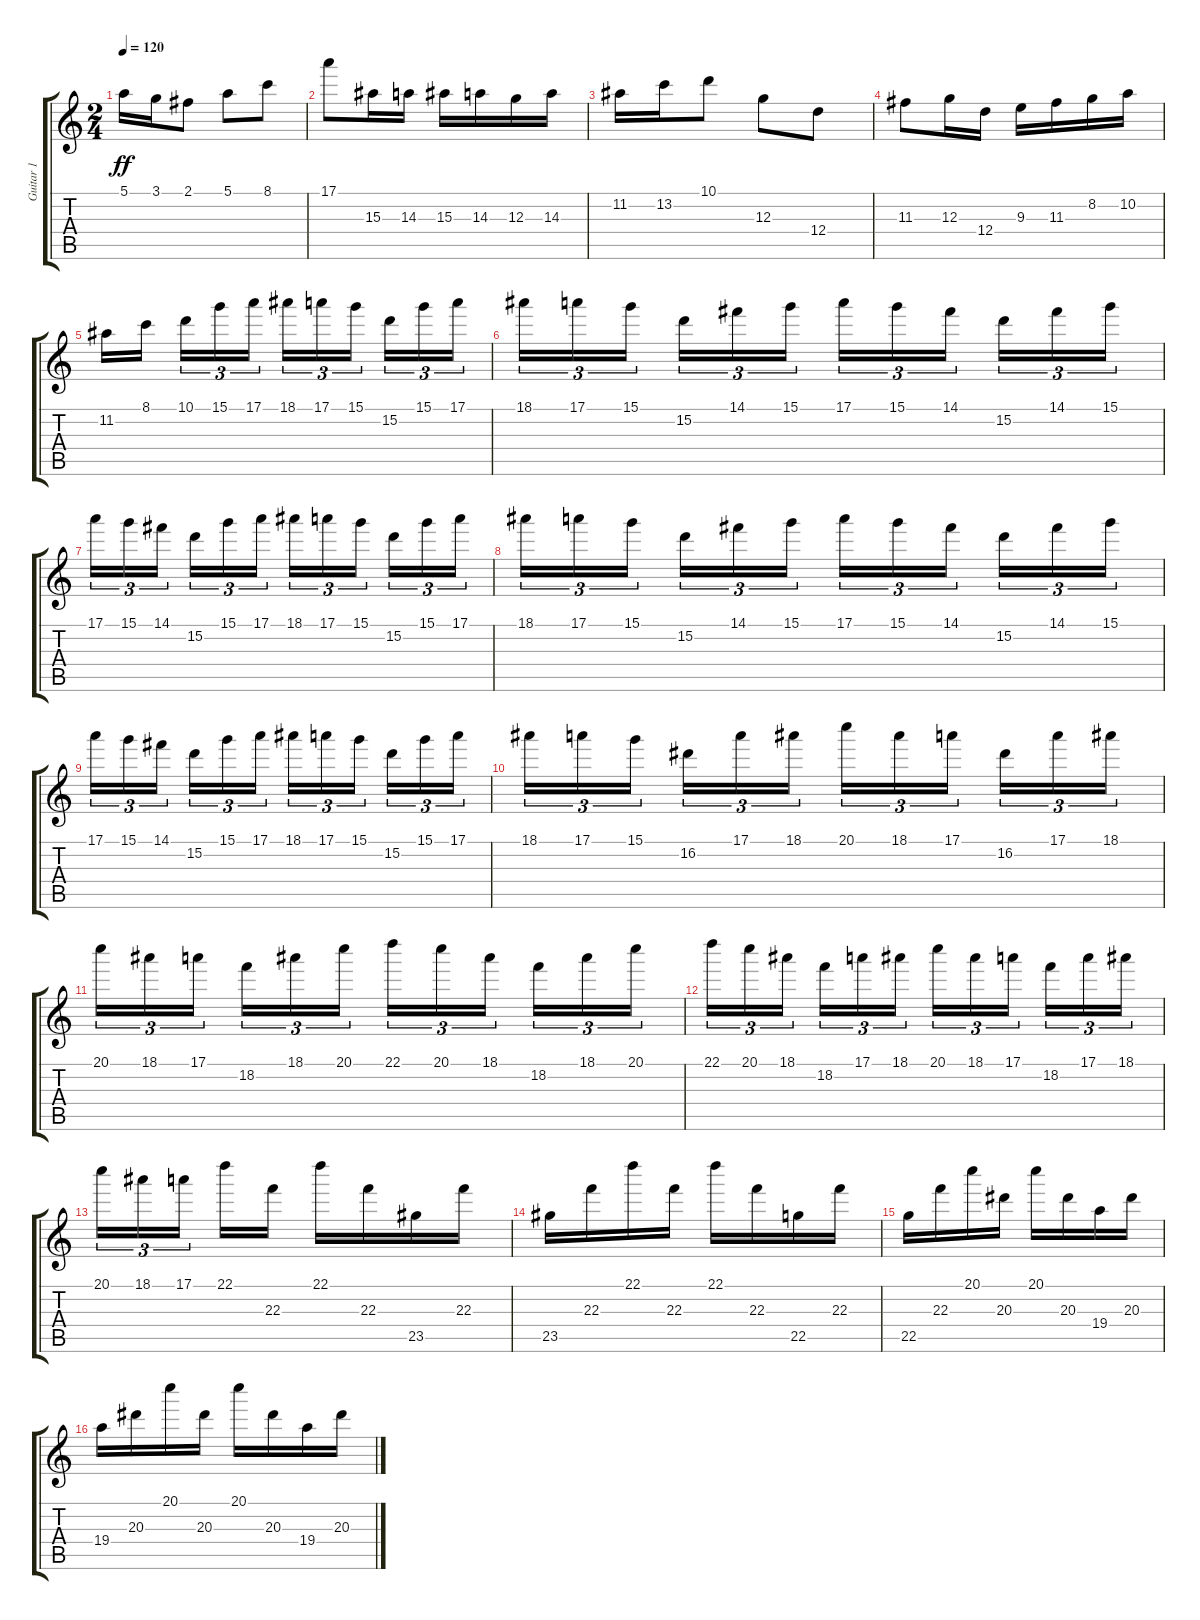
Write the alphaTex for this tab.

\track ("Guitar 1" "Guitar 1") {instrument distortionguitar}
\staff {score tabs}
\tuning (E4 B3 G3 D3 A2 E2) {hide}
\ts (2 4)
\tempo 120
\clef g2
\ks c
5.1.16{dy ff} 3.1.16 2.1.8 5.1.8 8.1.8 |
17.1.8 15.3.16 14.3.16 15.3.16 14.3.16 12.3.16 14.3.16 |
11.2.16 13.2.16 10.1.8 12.3.8 12.4.8 |
11.3.8 12.3.16 12.4.16 9.3.16 11.3.16 8.2.16 10.2.16 |
11.2.16 8.1.16{beam splitsecondary} 10.1.16{tu (3 2)} 15.1.16{tu (3 2)} 17.1.16{tu (3 2)} 18.1.16{tu (3 2)} 17.1.16{tu (3 2)} 15.1.16{tu (3 2) beam splitsecondary} 15.2.16{tu (3 2)} 15.1.16{tu (3 2)} 17.1.16{tu (3 2)} |
18.1.16{tu (3 2)} 17.1.16{tu (3 2)} 15.1.16{tu (3 2) beam splitsecondary} 15.2.16{tu (3 2)} 14.1.16{tu (3 2)} 15.1.16{tu (3 2)} 17.1.16{tu (3 2)} 15.1.16{tu (3 2)} 14.1.16{tu (3 2) beam splitsecondary} 15.2.16{tu (3 2)} 14.1.16{tu (3 2)} 15.1.16{tu (3 2)} |
17.1.16{tu (3 2)} 15.1.16{tu (3 2)} 14.1.16{tu (3 2) beam splitsecondary} 15.2.16{tu (3 2)} 15.1.16{tu (3 2)} 17.1.16{tu (3 2)} 18.1.16{tu (3 2)} 17.1.16{tu (3 2)} 15.1.16{tu (3 2) beam splitsecondary} 15.2.16{tu (3 2)} 15.1.16{tu (3 2)} 17.1.16{tu (3 2)} |
18.1.16{tu (3 2)} 17.1.16{tu (3 2)} 15.1.16{tu (3 2) beam splitsecondary} 15.2.16{tu (3 2)} 14.1.16{tu (3 2)} 15.1.16{tu (3 2)} 17.1.16{tu (3 2)} 15.1.16{tu (3 2)} 14.1.16{tu (3 2) beam splitsecondary} 15.2.16{tu (3 2)} 14.1.16{tu (3 2)} 15.1.16{tu (3 2)} |
17.1.16{tu (3 2)} 15.1.16{tu (3 2)} 14.1.16{tu (3 2) beam splitsecondary} 15.2.16{tu (3 2)} 15.1.16{tu (3 2)} 17.1.16{tu (3 2)} 18.1.16{tu (3 2)} 17.1.16{tu (3 2)} 15.1.16{tu (3 2) beam splitsecondary} 15.2.16{tu (3 2)} 15.1.16{tu (3 2)} 17.1.16{tu (3 2)} |
18.1.16{tu (3 2)} 17.1.16{tu (3 2)} 15.1.16{tu (3 2) beam splitsecondary} 16.2.16{tu (3 2)} 17.1.16{tu (3 2)} 18.1.16{tu (3 2)} 20.1.16{tu (3 2)} 18.1.16{tu (3 2)} 17.1.16{tu (3 2) beam splitsecondary} 16.2.16{tu (3 2)} 17.1.16{tu (3 2)} 18.1.16{tu (3 2)} |
20.1.16{tu (3 2)} 18.1.16{tu (3 2)} 17.1.16{tu (3 2) beam splitsecondary} 18.2.16{tu (3 2)} 18.1.16{tu (3 2)} 20.1.16{tu (3 2)} 22.1.16{tu (3 2)} 20.1.16{tu (3 2)} 18.1.16{tu (3 2) beam splitsecondary} 18.2.16{tu (3 2)} 18.1.16{tu (3 2)} 20.1.16{tu (3 2)} |
22.1.16{tu (3 2)} 20.1.16{tu (3 2)} 18.1.16{tu (3 2) beam splitsecondary} 18.2.16{tu (3 2)} 17.1.16{tu (3 2)} 18.1.16{tu (3 2)} 20.1.16{tu (3 2)} 18.1.16{tu (3 2)} 17.1.16{tu (3 2) beam splitsecondary} 18.2.16{tu (3 2)} 17.1.16{tu (3 2)} 18.1.16{tu (3 2)} |
20.1.16{tu (3 2)} 18.1.16{tu (3 2)} 17.1.16{tu (3 2) beam splitsecondary} 22.1.16 22.3.16 22.1.16 22.3.16 23.5.16 22.3.16 |
23.5.16 22.3.16 22.1.16 22.3.16 22.1.16 22.3.16 22.5.16 22.3.16 |
22.5.16 22.3.16 20.1.16 20.3.16 20.1.16 20.3.16 19.4.16 20.3.16 |
19.4.16 20.3.16 20.1.16 20.3.16 20.1.16 20.3.16 19.4.16 20.3.16
